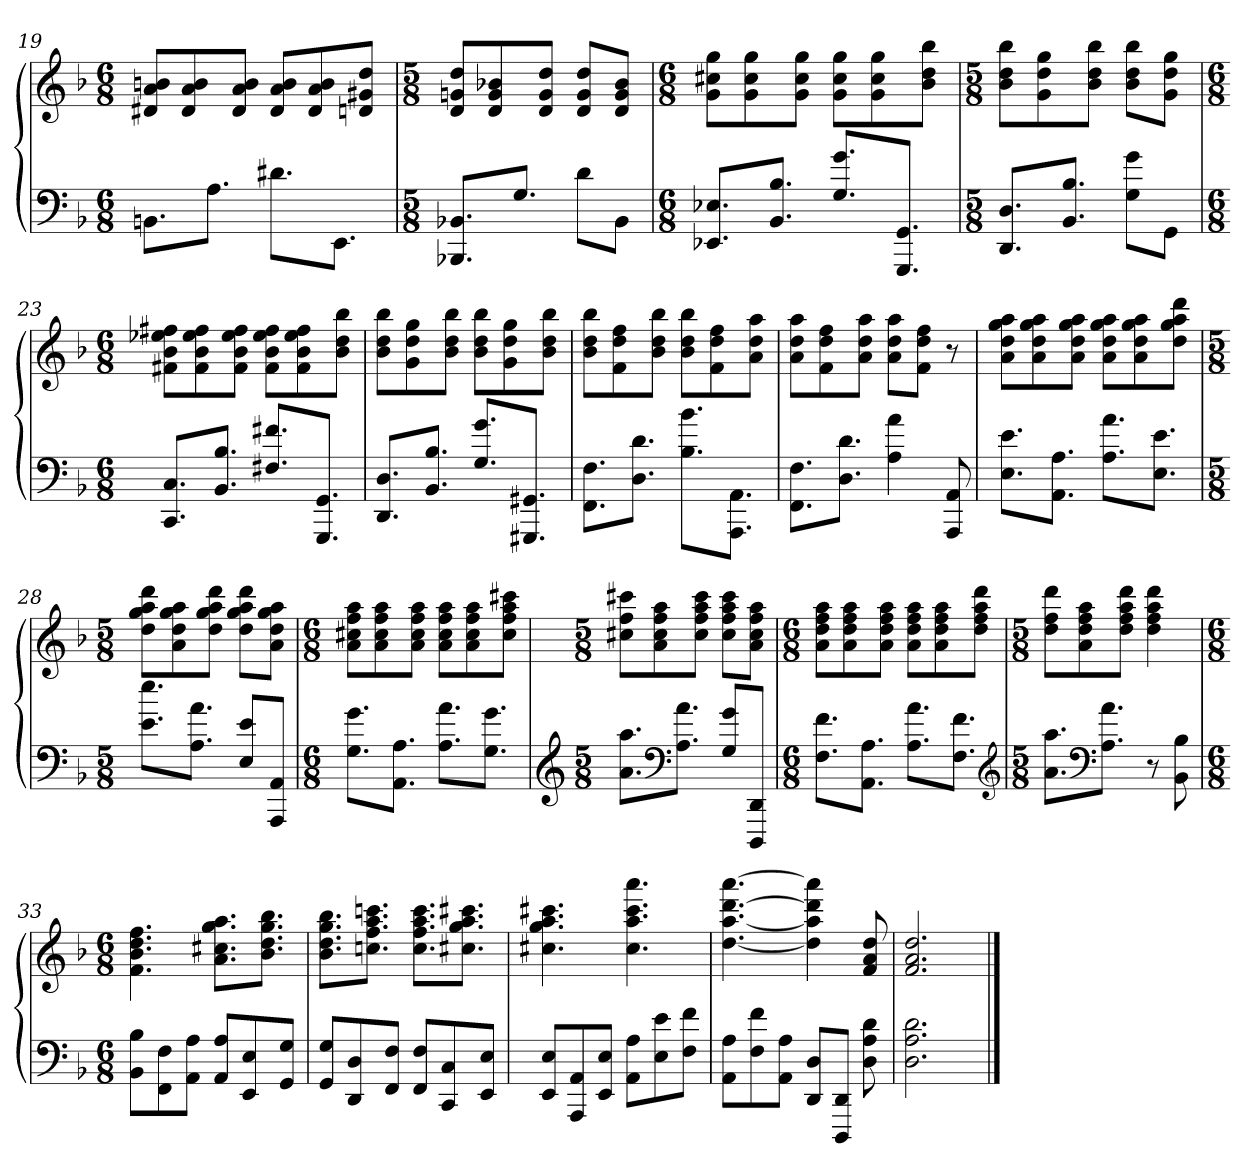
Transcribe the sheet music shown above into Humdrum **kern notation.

**kern	**kern
*part1	*part1
*staff2	*staff1
*clefF4	*clefG2
*k[b-]	*k[b-]
*d:	*d:
*M6/8	*M6/8
=19	=19
8.BBnL	8d#X 8a 8bnL
.	8d# 8a 8b
8.AJ	.
.	8d# 8a 8bJ
8.d#XL	8d# 8a 8bL
.	8d# 8a 8b
8.EEJ	.
.	8dn 8g#X 8ddJ
=20	=20
*M5/8	*M5/8
8.BBB-X 8.BB-XL	8d 8gn 8ddL
.	8d 8g 8b-X
8.GJ	.
.	8d 8g 8ddJ
8dL	8d 8g 8ddL
8BB-J	8d 8g 8b-J
=21	=21
*M6/8	*M6/8
8.EE-X 8.E-XL	8g 8cc#X 8ggL
.	8g 8cc# 8gg
8.BB- 8.B-J	.
.	8g 8cc# 8ggJ
8.G 8.gL	8g 8cc# 8ggL
.	8g 8cc# 8gg
8.GGG 8.GGJ	.
.	8b- 8dd 8bb-J
=22	=22
*M5/8	*M5/8
8.DD 8.DL	8b- 8dd 8bb-L
.	8g 8dd 8gg
8.BB- 8.B-J	.
.	8b- 8dd 8bb-J
8G 8gL	8b- 8dd 8bb-L
8GGJ	8g 8dd 8ggJ
=23	=23
*M6/8	*M6/8
8.CC 8.CL	8f#X 8b- 8ee-X 8ff#XL
.	8f# 8b- 8ee- 8ff#
8.BB- 8.B-J	.
.	8f# 8b- 8ee- 8ff#J
8.F#X 8.f#XL	8f# 8b- 8ee- 8ff#L
.	8f# 8b- 8ee- 8ff#
8.GGG 8.GGJ	.
.	8b- 8dd 8bb-J
=24	=24
8.DD 8.DL	8b- 8dd 8bb-L
.	8g 8dd 8gg
8.BB- 8.B-J	.
.	8b- 8dd 8bb-J
8.G 8.gL	8b- 8dd 8bb-L
.	8g 8dd 8gg
8.GGG#X 8.GG#XJ	.
.	8b- 8dd 8bb-J
=25	=25
8.FF 8.FL	8b- 8dd 8bb-L
.	8f 8dd 8ff
8.D 8.dJ	.
.	8b- 8dd 8bb-J
8.B- 8.b-L	8b- 8dd 8bb-L
.	8f 8dd 8ff
8.AAA 8.AAJ	.
.	8a 8dd 8aaJ
=26	=26
8.FF 8.FL	8a 8dd 8aaL
.	8f 8dd 8ff
8.D 8.dJ	.
.	8a 8dd 8aaJ
4A 4a	8a 8dd 8aaL
.	8f 8dd 8ffJ
8AAA 8AA	8r
=27	=27
8.E 8.eL	8a 8dd 8gg 8aaL
.	8a 8dd 8gg 8aa
8.AA 8.AJ	.
.	8a 8dd 8gg 8aaJ
8.A 8.aL	8a 8dd 8gg 8aaL
.	8a 8dd 8gg 8aa
8.E 8.eJ	.
.	8dd 8gg 8aa 8dddJ
=28	=28
*M5/8	*M5/8
8.e 8.eeL	8dd 8gg 8aa 8dddL
.	8a 8dd 8gg 8aa
8.A 8.aJ	.
.	8dd 8gg 8aa 8dddJ
8E 8eL	8dd 8gg 8aa 8dddL
8AAA 8AAJ	8a 8dd 8gg 8aaJ
=29	=29
*M6/8	*M6/8
8.G 8.gL	8a 8cc#X 8ff 8aaL
.	8a 8cc# 8ff 8aa
8.AA 8.AJ	.
.	8a 8cc# 8ff 8aaJ
8.A 8.aL	8a 8cc# 8ff 8aaL
.	8a 8cc# 8ff 8aa
8.G 8.gJ	.
.	8cc# 8ff 8aa 8ccc#XJ
=30	=30
*clefG2	*
*M5/8	*M5/8
8.a 8.aaL	8cc#X 8ff 8ccc#XL
.	8a 8cc# 8ff 8aa
*clefF4	*
8.A 8.aJ	.
.	8cc# 8ff 8aa 8ccc#J
8G 8gL	8cc# 8ff 8aa 8ccc#L
8DDD 8DDJ	8a 8cc# 8ff 8aaJ
=31	=31
*M6/8	*M6/8
8.F 8.fL	8a 8dd 8ff 8aaL
.	8a 8dd 8ff 8aa
8.AA 8.AJ	.
.	8a 8dd 8ff 8aaJ
8.A 8.aL	8a 8dd 8ff 8aaL
.	8a 8dd 8ff 8aa
8.F 8.fJ	.
.	8dd 8ff 8aa 8dddJ
*clefG2	*
=32	=32
*M5/8	*M5/8
8.a 8.aaL	8dd 8ff 8dddL
.	8a 8dd 8ff 8aa
*clefF4	*
8.A 8.aJ	.
.	8dd 8ff 8aa 8dddJ
8r	4dd 4ff 4aa 4ddd
8BB- 8B-	.
=33	=33
*M6/8	*M6/8
8BB- 8B-L	4.f 4.b- 4.dd 4.ff
8FF 8F	.
8AA 8AJ	.
8AA 8AL	8.a 8.cc#X 8.gg 8.aaL
8EE 8E	.
.	8.b- 8.dd 8.gg 8.bb-J
8GG 8GJ	.
=34	=34
8GG 8GL	8.b- 8.dd 8.gg 8.bb-L
8DD 8D	.
.	8.ccn 8.ff 8.aa 8.cccnJ
8FF 8FJ	.
8FF 8FL	8.cc 8.ff 8.aa 8.cccL
8CC 8C	.
.	8.cc#X 8.gg 8.aa 8.ccc#XJ
8EE 8EJ	.
=35	=35
8EE 8EL	4.cc#X 4.gg 4.aa 4.ccc#X
8AAA 8AA	.
8EE 8EJ	.
8AA 8AL	4.cc# 4.aa 4.ccc# 4.aaa
8E 8e	.
8F 8fJ	.
=36	=36
8AA 8AL	[4.dd [4.aa [4.ddd [4.aaa
8F 8f	.
8AA 8AJ	.
8DD 8DL	4dd] 4aa] 4ddd] 4aaa]
8DDD 8DDJ	.
8D 8A 8d	8f 8a 8dd
=37	=37
2.D 2.A 2.d	2.f 2.a 2.dd
==	==
*-	*-
